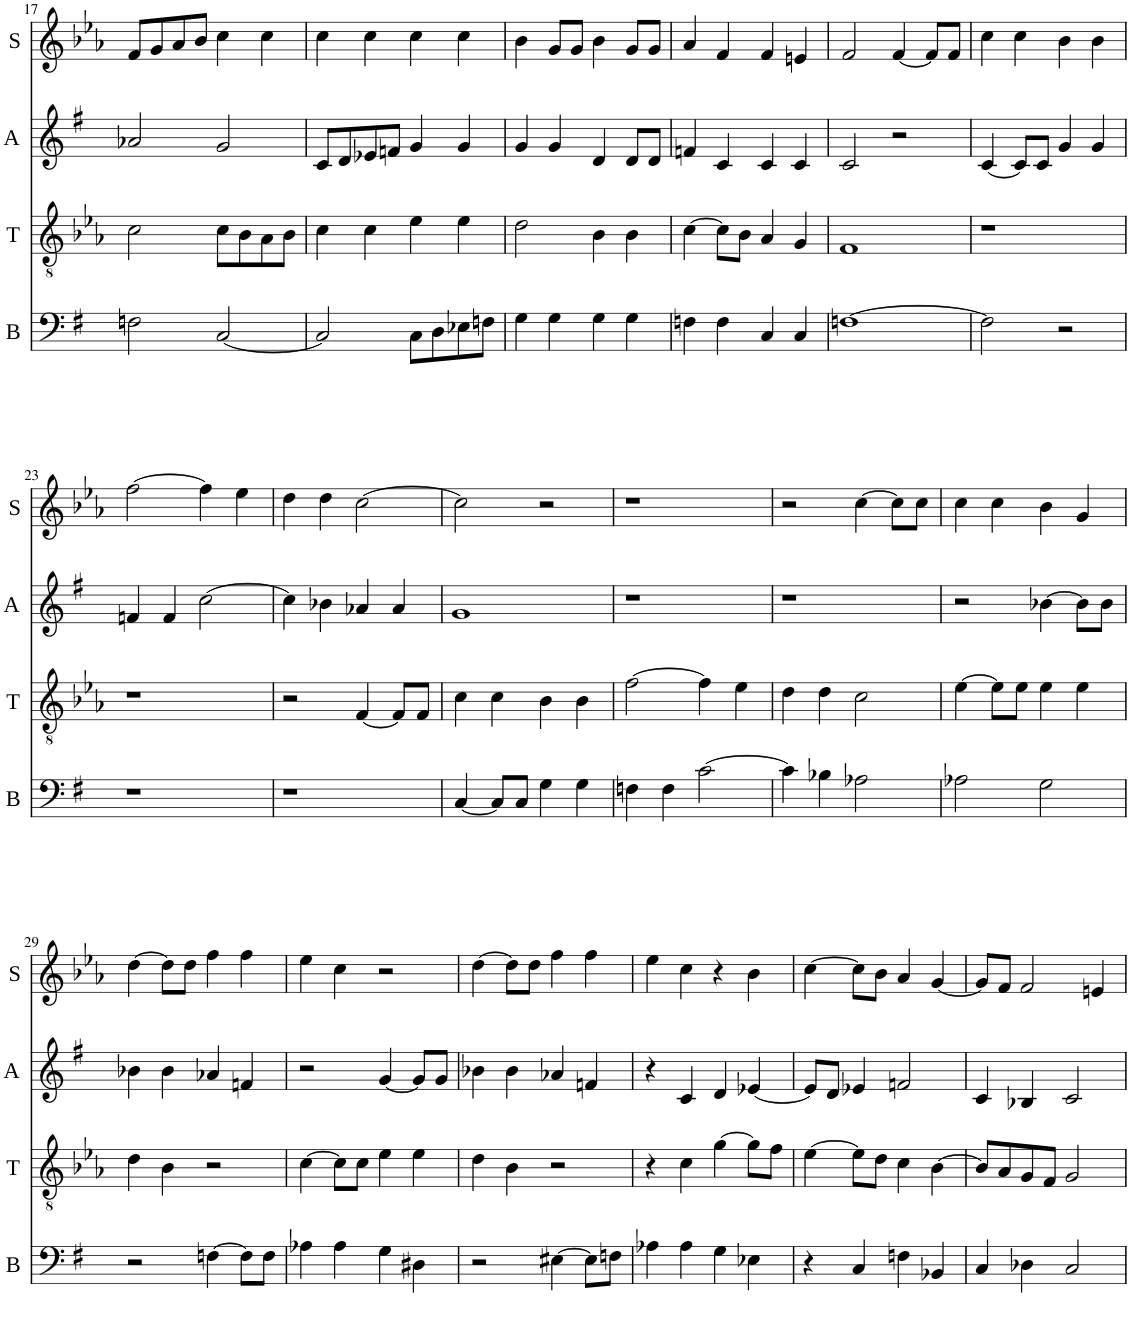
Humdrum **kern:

**kern	**kern	**kern	**kern
*part4	*part3	*part2	*part1
*staff4	*staff3	*staff2	*staff1
*I"Basses	*I"Ténors	*I"Alto	*I"Soprano
*I'B	*I'T	*I'A	*I'S
!!LO:PB:g=z
*clefF4	*clefGv2	*clefG2	*clefG2
*k[f#]	*k[b-e-a-]	*k[f#]	*k[b-e-a-]
*M2/2	*M2/2	*M2/2	*M2/2
=17	=17	=17	=17
2Fn\	2c\	2a-X/	8f/L
.	.	.	8g/
.	.	.	8a-/
.	.	.	8b-/J
[2C/	8c\L	2g/	4cc\
.	8B-\	.	.
.	8A-\	.	4cc\
.	8B-\J	.	.
=18	=18	=18	=18
2C/]	4c\	8c/L	4cc\
.	.	8d/	.
.	4c\	8e-X/	4cc\
.	.	8fn/J	.
8C\L	4e-\	4g/	4cc\
8D\	.	.	.
8E-X\	4e-\	4g/	4cc\
8Fn\J	.	.	.
=19	=19	=19	=19
4G\	2d\	4g/	4b-\
4G\	.	4g/	8g/L
.	.	.	8g/J
4G\	4B-\	4d/	4b-\
4G\	4B-\	8d/L	8g/L
.	.	8d/J	8g/J
=20	=20	=20	=20
4Fn\	[4c\	4fn/	4a-/
4F\	8c\L]	4c/	4f/
.	8B-\J	.	.
4C/	4A-/	4c/	4f/
4C/	4G/	4c/	4en/
=21	=21	=21	=21
[1Fn	1F	2c/	2f/
.	.	2r	[4f/
.	.	.	8f/L]
.	.	.	8f/J
=22	=22	=22	=22
2F\]	1r	[4c/	4cc\
.	.	8c/L]	4cc\
.	.	8c/J	.
2r	.	4g/	4b-\
.	.	4g/	4b-\
!!LO:LB:g=z
=23	=23	=23	=23
1r	1r	4fn/	[2ff\
.	.	4f/	.
.	.	[2cc\	4ff\]
.	.	.	4ee-\
=24	=24	=24	=24
1r	2r	4cc\]	4dd\
.	.	4b-X\	4dd\
.	[4F/	4a-X/	[2cc\
.	8F/L]	4a-/	.
.	8F/J	.	.
=25	=25	=25	=25
[4C/	4c\	1g	2cc\]
8C/L]	4c\	.	.
8C/J	.	.	.
4G\	4B-\	.	2r
4G\	4B-\	.	.
=26	=26	=26	=26
4Fn\	[2f\	1r	1r
4F\	.	.	.
[2c\	4f\]	.	.
.	4e-\	.	.
=27	=27	=27	=27
4c\]	4d\	1r	2r
4B-X\	4d\	.	.
2A-X\	2c\	.	[4cc\
.	.	.	8cc\L]
.	.	.	8cc\J
=28	=28	=28	=28
2A-X\	[4e-\	2r	4cc\
.	8e-\L]	.	4cc\
.	8e-\J	.	.
2G\	4e-\	[4b-X\	4b-\
.	4e-\	8b-\L]	4g/
.	.	8b-\J	.
!!LO:LB:g=z
=29	=29	=29	=29
2r	4d\	4b-X\	[4dd\
.	4B-\	4b-\	8dd\L]
.	.	.	8dd\J
[4Fn\	2r	4a-X/	4ff\
8F\L]	.	4fn/	4ff\
8F\J	.	.	.
=30	=30	=30	=30
4A-X\	[4c\	2r	4ee-\
4A-\	8c\L]	.	4cc\
.	8c\J	.	.
4G\	4e-\	[4g/	2r
4D#X\	4e-\	8g/L]	.
.	.	8g/J	.
=31	=31	=31	=31
2r	4d\	4b-X\	[4dd\
.	4B-\	4b-\	8dd\L]
.	.	.	8dd\J
[4E#X\	2r	4a-X/	4ff\
8E#\L]	.	4fn/	4ff\
8Fn\J	.	.	.
=32	=32	=32	=32
4A-X\	4r	4r	4ee-\
4A-\	4c\	4c/	4cc\
4G\	[4g\	4d/	4r
4E-X\	8g\L]	[4e-X/	4b-\
.	8f\J	.	.
=33	=33	=33	=33
4r	[4e-\	8e-/L]	[4cc\
.	.	8d/J	.
4C/	8e-\L]	4e-X/	8cc\L]
.	8d\J	.	8b-\J
4Fn\	4c\	2fn/	4a-/
4BB-X/	[4B-\	.	[4g/
=34	=34	=34	=34
4C/	8B-/L]	4c/	8g/L]
.	8A-/	.	8f/J
4D-X\	8G/	4B-X/	2f/
.	8F/J	.	.
2C/	2G/	2c/	.
.	.	.	4en/
=	=	=	=
*-	*-	*-	*-
